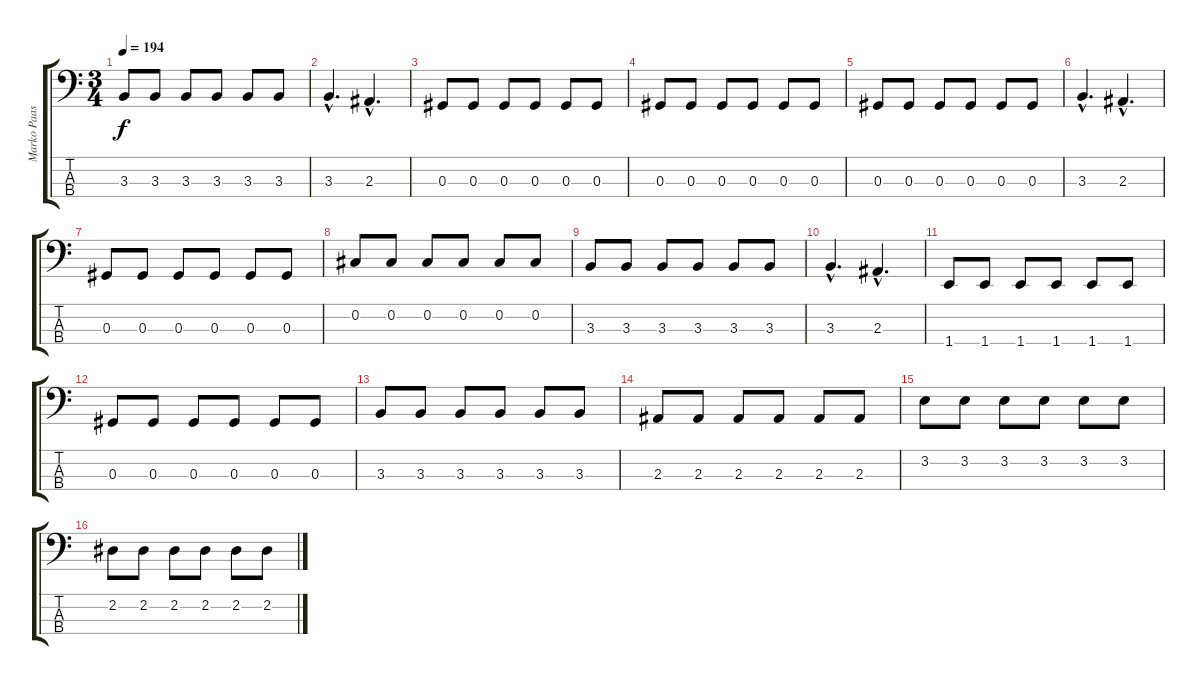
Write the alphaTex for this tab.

\track ("Marko Paasikoski" "Marko Paas") {instrument electricbasspick}
\staff {score tabs}
\tuning (Gb2 Db2 Ab1 Eb1) {hide}
\ts (3 4)
\tempo 194
\clef f4
\ks c
3.3.8{dy f} 3.3.8 3.3.8 3.3.8 3.3.8 3.3.8 |
3.3{hac}.4{d} 2.3{hac}.4{d} |
0.3.8 0.3.8 0.3.8 0.3.8 0.3.8 0.3.8 |
0.3.8 0.3.8 0.3.8 0.3.8 0.3.8 0.3.8 |
0.3.8 0.3.8 0.3.8 0.3.8 0.3.8 0.3.8 |
3.3{hac}.4{d} 2.3{hac}.4{d} |
0.3.8 0.3.8 0.3.8 0.3.8 0.3.8 0.3.8 |
0.2.8 0.2.8 0.2.8 0.2.8 0.2.8 0.2.8 |
3.3.8 3.3.8 3.3.8 3.3.8 3.3.8 3.3.8 |
3.3{hac}.4{d} 2.3{hac}.4{d} |
1.4.8 1.4.8 1.4.8 1.4.8 1.4.8 1.4.8 |
0.3.8 0.3.8 0.3.8 0.3.8 0.3.8 0.3.8 |
3.3.8 3.3.8 3.3.8 3.3.8 3.3.8 3.3.8 |
2.3.8 2.3.8 2.3.8 2.3.8 2.3.8 2.3.8 |
3.2.8 3.2.8 3.2.8 3.2.8 3.2.8 3.2.8 |
2.2.8 2.2.8 2.2.8 2.2.8 2.2.8 2.2.8
